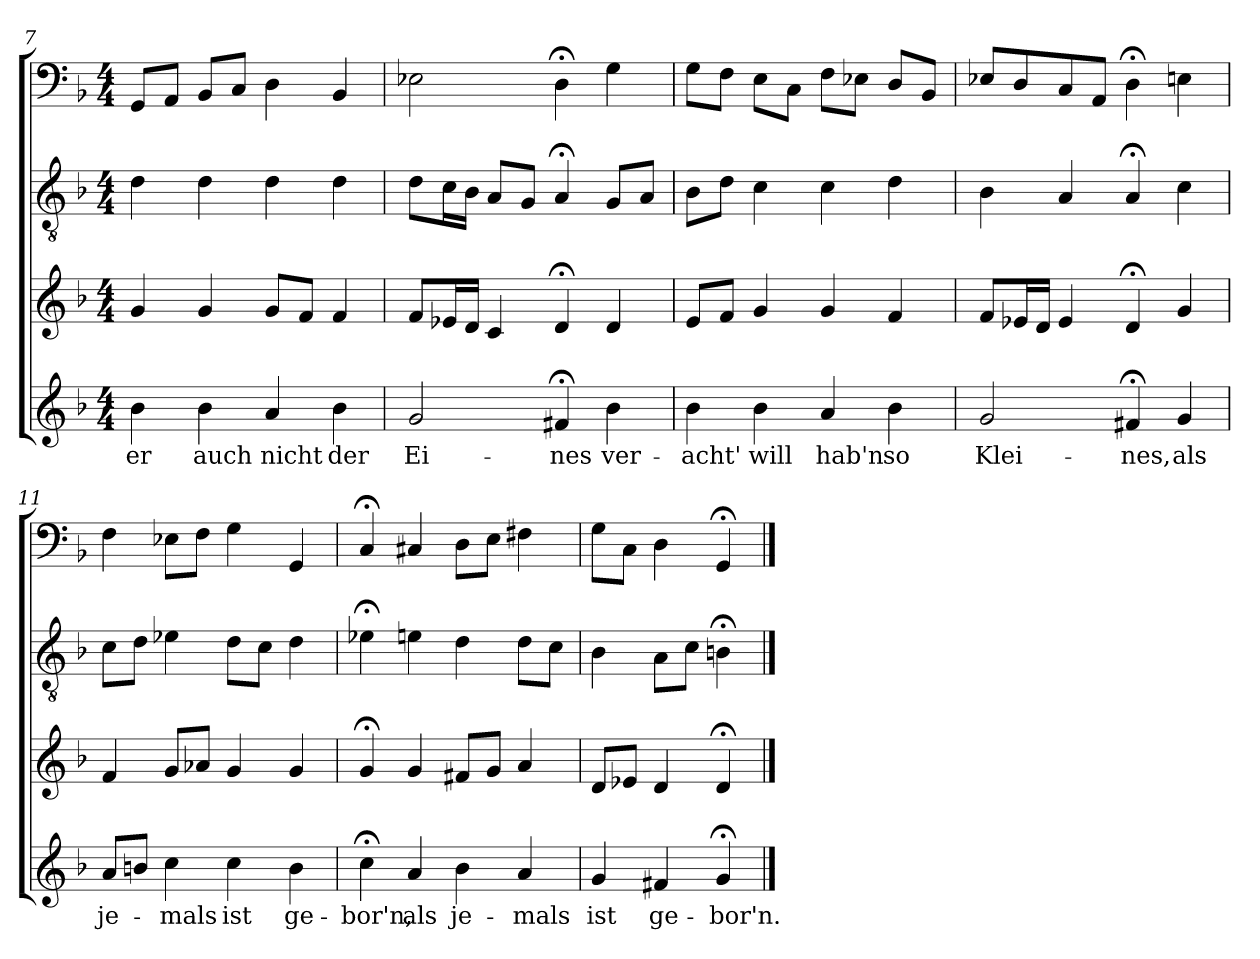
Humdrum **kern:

**kern	**text	**kern	**kern	**kern
*part4	*part4	*part3	*part2	*part1
*staff4	*staff4	*staff3	*staff2	*staff1
*clefG2	*	*clefG2	*clefGv2	*clefF4
*k[b-]	*	*k[b-]	*k[b-]	*k[b-]
*d:	*	*d:	*d:	*d:
*M4/4	*	*M4/4	*M4/4	*M4/4
=7	=7	=7	=7	=7
4b-\	er	4g/	4d\	8GG/L
.	.	.	.	8AA/J
4b-\	auch	4g/	4d\	8BB-/L
.	.	.	.	8C/J
4a/	nicht	8g/L	4d\	4D\
.	.	8f/J	.	.
4b-\	der	4f/	4d\	4BB-/
=8	=8	=8	=8	=8
2g/	Ei-	8f/L	8d\L	2E-X\
.	.	16e-X/L	16c\L	.
.	.	16d/JJ	16B-\JJ	.
.	.	4c/	8A/L	.
.	.	.	8G/J	.
4f#X;</	-nes	4d;</	4A;</	4D;<\
4b-\	ver-	4d/	8G/L	4G\
.	.	.	8A/J	.
=9	=9	=9	=9	=9
4b-\	-acht'	8e/L	8B-\L	8G\L
.	.	8f/J	8d\J	8F\J
4b-\	will	4g/	4c\	8E\L
.	.	.	.	8C\J
4a/	hab'n	4g/	4c\	8F\L
.	.	.	.	8E-X\J
4b-\	so	4f/	4d\	8D/L
.	.	.	.	8BB-/J
=10	=10	=10	=10	=10
2g/	Klei-	8f/L	4B-\	8E-X/L
.	.	16e-X/L	.	8D/
.	.	16d/JJ	.	.
.	.	4e-/	4A/	8C/
.	.	.	.	8AA/J
4f#X;</	-nes,	4d;</	4A;</	4D;<\
4g/	als	4g/	4c\	4En\
=11	=11	=11	=11	=11
8a/L	je-	4f/	8c\L	4F\
8bn/J	.	.	8d\J	.
4cc\	-mals	8g/L	4e-X\	8E-X\L
.	.	8a-X/J	.	8F\J
4cc\	ist	4g/	8d\L	4G\
.	.	.	8c\J	.
4b\	ge-	4g/	4d\	4GG/
=12	=12	=12	=12	=12
4cc;<\	-bor'n,	4g;</	4e-X;<\	4C;</
4a/	als	4g/	4en\	4C#X/
4b-\	je-	8f#X/L	4d\	8D\L
.	.	8g/J	.	8E\J
4a/	-mals	4a/	8d\L	4F#X\
.	.	.	8c\J	.
=13	=13	=13	=13	=13
4g/	ist	8d/L	4B-\	8G\L
.	.	8e-X/J	.	8C\J
4f#X/	ge-	4d/	8A\L	4D\
.	.	.	8c\J	.
4g;</	-bor'n.	4d;</	4Bn;<\	4GG;</
==	==	==	==	==
*-	*-	*-	*-	*-
